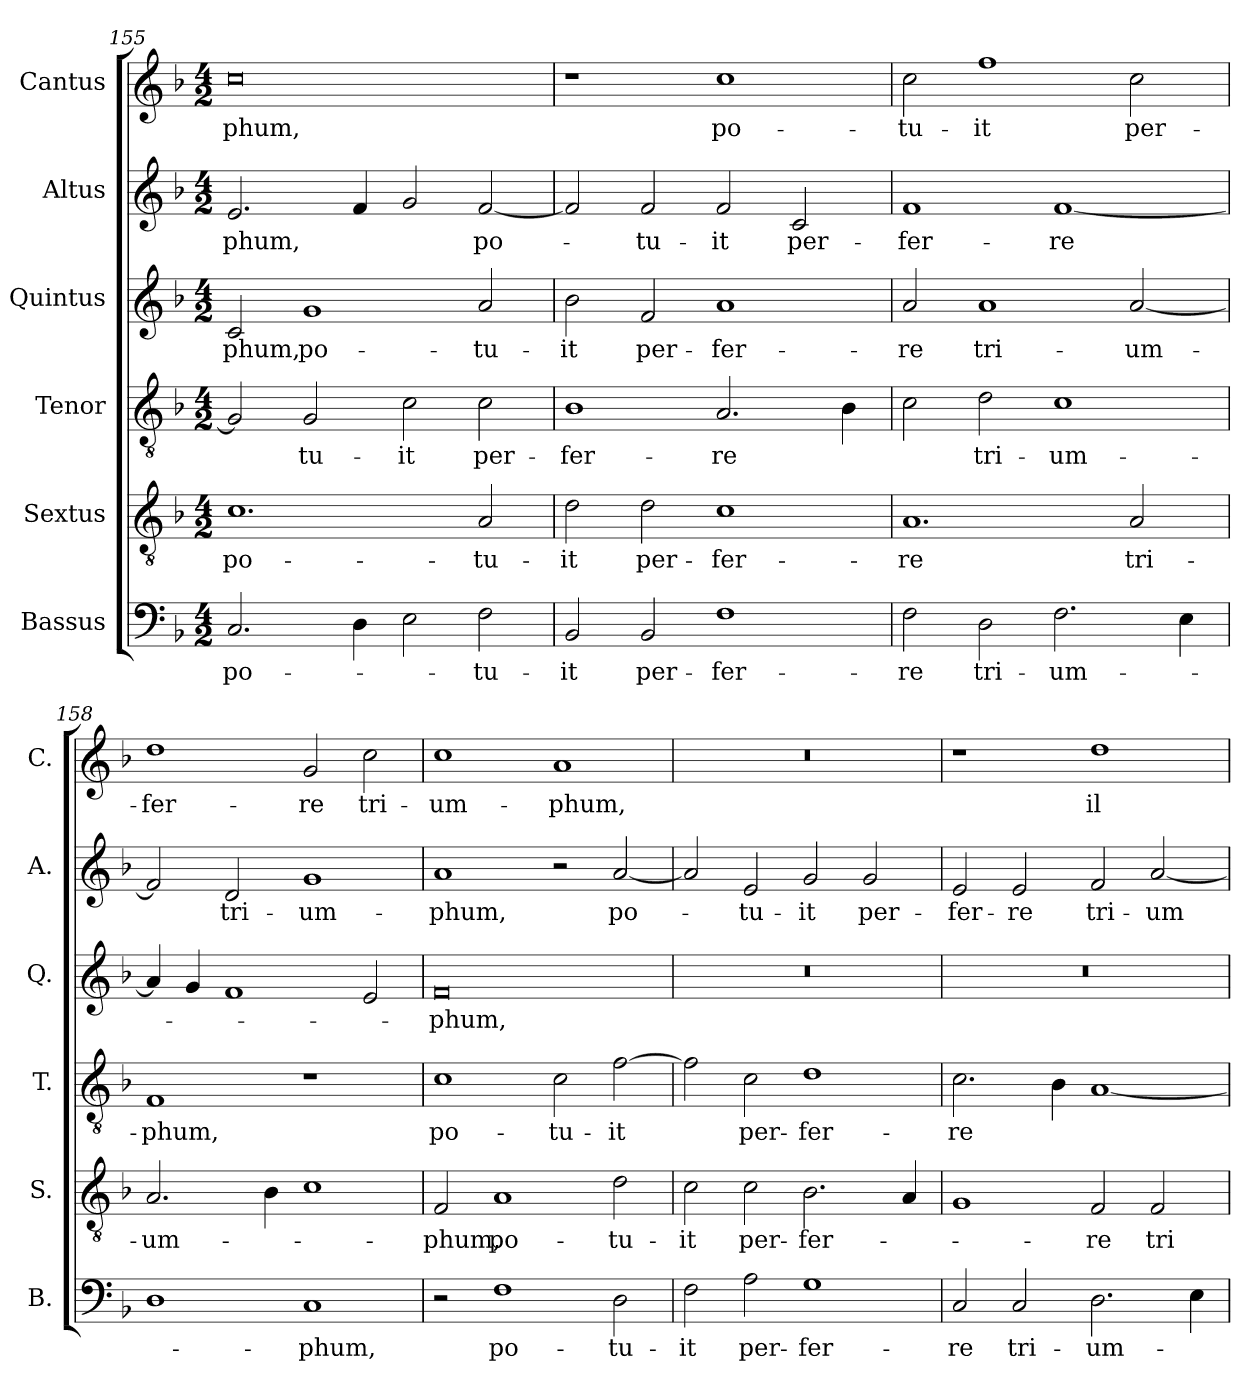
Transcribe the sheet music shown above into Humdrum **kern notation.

**kern	**text	**kern	**text	**kern	**text	**kern	**text	**kern	**text	**kern	**text
*part6	*part6	*part5	*part5	*part4	*part4	*part3	*part3	*part2	*part2	*part1	*part1
*staff6	*staff6	*staff5	*staff5	*staff4	*staff4	*staff3	*staff3	*staff2	*staff2	*staff1	*staff1
*I"Bassus	*	*I"Sextus	*	*I"Tenor	*	*I"Quintus	*	*I"Altus	*	*I"Cantus	*
*I'B.	*	*I'S.	*	*I'T.	*	*I'Q.	*	*I'A.	*	*I'C.	*
*clefF4	*	*clefGv2	*	*clefGv2	*	*clefG2	*	*clefG2	*	*clefG2	*
*k[b-]	*	*k[b-]	*	*k[b-]	*	*k[b-]	*	*k[b-]	*	*k[b-]	*
*M4/2	*	*M4/2	*	*M4/2	*	*M4/2	*	*M4/2	*	*M4/2	*
=155	=155	=155	=155	=155	=155	=155	=155	=155	=155	=155	=155
2.C/	po-	1.c	po-	2G/]	.	2c/	-phum,	2.e/	-phum,	0cc	-phum,
.	.	.	.	2G/	-tu-	1g	po-	.	.	.	.
4D\	.	.	.	.	.	.	.	4f/	.	.	.
2E\	.	.	.	2c\	-it	.	.	2g/	.	.	.
2F\	-tu-	2A/	-tu-	2c\	per-	2a/	-tu-	[2f/	po-	.	.
!!LO:LB:g=z
=156	=156	=156	=156	=156	=156	=156	=156	=156	=156	=156	=156
2BB-/	-it	2d\	-it	1B-	-fer-	2b-\	-it	2f/]	.	1r	.
2BB-/	per-	2d\	per-	.	.	2f/	per-	2f/	-tu-	.	.
1F	-fer-	1c	-fer-	2.A/	-re	1a	-fer-	2f/	-it	1cc	po-
.	.	.	.	.	.	.	.	2c/	per-	.	.
.	.	.	.	4B-\	.	.	.	.	.	.	.
=157	=157	=157	=157	=157	=157	=157	=157	=157	=157	=157	=157
2F\	-re	1.A	-re	2c\	.	2a/	-re	1f	-fer-	2cc\	-tu-
2D\	tri-	.	.	2d\	tri-	1a	tri-	.	.	1ff	-it
2.F\	-um-	.	.	1c	-um-	.	.	[1f	-re	.	.
.	.	2A/	tri-	.	.	[2a/	-um-	.	.	2cc\	per-
4E\	.	.	.	.	.	.	.	.	.	.	.
=158	=158	=158	=158	=158	=158	=158	=158	=158	=158	=158	=158
1D	.	2.A/	-um-	1F	-phum,	4a/]	.	2f/]	.	1dd	-fer-
.	.	.	.	.	.	4g/	.	.	.	.	.
.	.	.	.	.	.	1f	.	2d/	tri-	.	.
.	.	4B-\	.	.	.	.	.	.	.	.	.
1C	-phum,	1c	.	1r	.	.	.	1g	-um-	2g/	-re
.	.	.	.	.	.	2e/	.	.	.	2cc\	tri-
=159	=159	=159	=159	=159	=159	=159	=159	=159	=159	=159	=159
2r	.	2F/	-phum,	1c	po-	0f	-phum,	1a	-phum,	1cc	-um-
1F	po-	1A	po-	.	.	.	.	.	.	.	.
.	.	.	.	2c\	-tu-	.	.	2r	.	1a	-phum,
2D\	-tu-	2d\	-tu-	[2f\	-it	.	.	[2a/	po-	.	.
=160	=160	=160	=160	=160	=160	=160	=160	=160	=160	=160	=160
2F\	-it	2c\	-it	2f\]	.	0r	.	2a/]	.	0r	.
2A\	per-	2c\	per-	2c\	per-	.	.	2e/	-tu-	.	.
1G	-fer-	2.B-\	-fer-	1d	-fer-	.	.	2g/	-it	.	.
.	.	.	.	.	.	.	.	2g/	per-	.	.
.	.	4A/	.	.	.	.	.	.	.	.	.
=161	=161	=161	=161	=161	=161	=161	=161	=161	=161	=161	=161
2C/	-re	1G	.	2.c\	-re	0r	.	2e/	-fer-	1r	.
2C/	tri-	.	.	.	.	.	.	2e/	-re	.	.
.	.	.	.	4B-\	.	.	.	.	.	.	.
2.D\	-um-	2F/	-re	[1A	.	.	.	2f/	tri-	1dd	il-
.	.	2F/	tri-	.	.	.	.	[2a/	-um-	.	.
4E\	.	.	.	.	.	.	.	.	.	.	.
=	=	=	=	=	=	=	=	=	=	=	=
*-	*-	*-	*-	*-	*-	*-	*-	*-	*-	*-	*-
